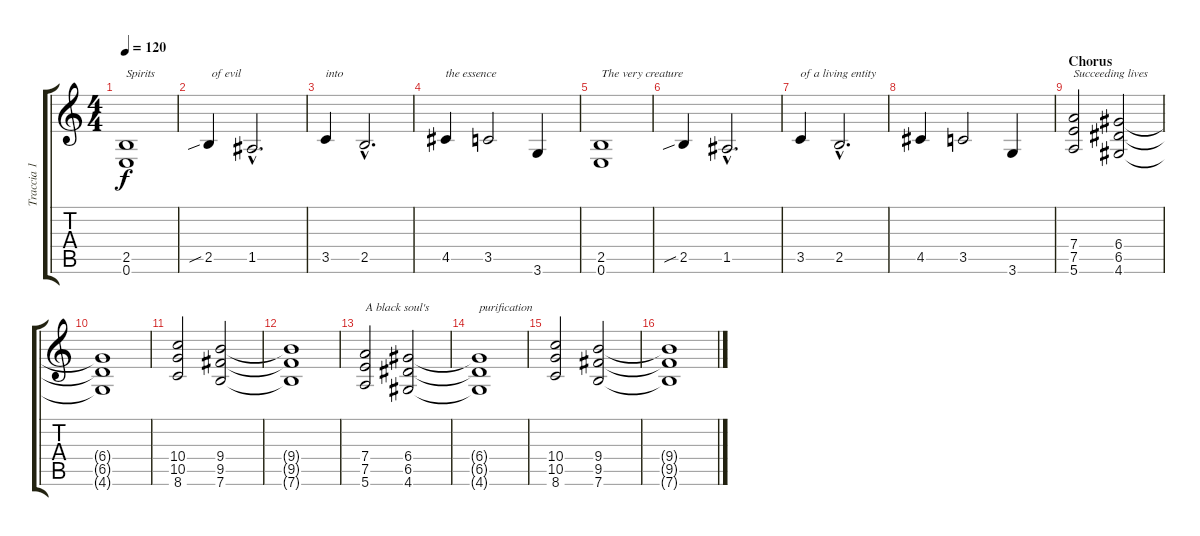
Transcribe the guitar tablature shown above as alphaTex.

\track ("Traccia 1" "Traccia 1") {instrument distortionguitar}
\staff {score tabs}
\tuning (E4 B3 G3 D3 A2 E2) {hide}
\ts (4 4)
\tempo 120
\clef g2
\ks c
(2.5 0.6).1{txt "Spirits" dy f} |
2.5{sib}.4{txt " of evil "} 1.5{hac}.2{d} |
3.5.4{txt "into "} 2.5{hac}.2{d} |
4.5.4{txt "the essence"} 3.5.2 3.6.4 |
(2.5 0.6).1{txt "The very creature"} |
2.5{sib}.4 1.5{hac}.2{d} |
3.5.4{txt "of a living entity"} 2.5{hac}.2{d} |
4.5.4 3.5.2 3.6.4 |
\section ("" "Chorus")
(7.4 7.5 5.6).2{txt "Succeeding lives"} (6.4 6.5 4.6).2 |
(6.4{t} 6.5{t} 4.6{t}).1 |
(10.4 10.5 8.6).2 (9.4 9.5 7.6).2 |
(9.4{t} 9.5{t} 7.6{t}).1 |
(7.4 7.5 5.6).2{txt "A black soul's "} (6.4 6.5 4.6).2 |
(6.4{t} 6.5{t} 4.6{t}).1{txt "purification"} |
(10.4 10.5 8.6).2 (9.4 9.5 7.6).2 |
(9.4{t} 9.5{t} 7.6{t}).1
